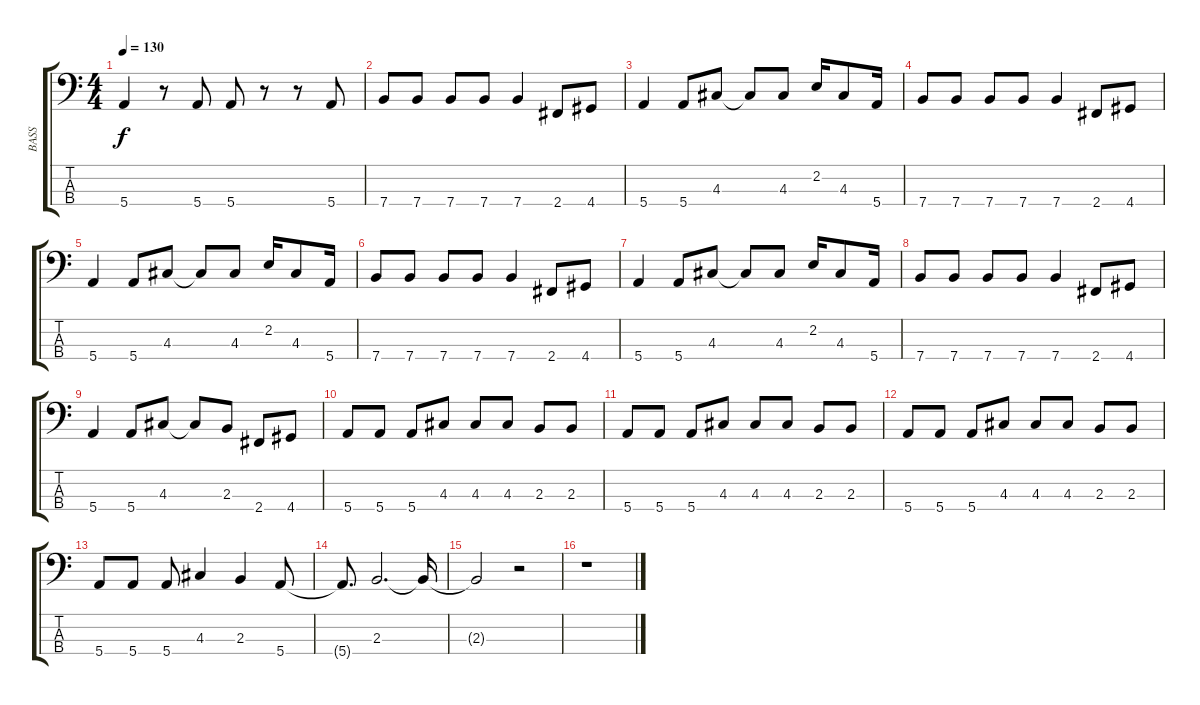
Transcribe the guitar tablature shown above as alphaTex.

\track ("BASS" "BASS") {instrument electricbassfinger}
\staff {score tabs}
\tuning (G2 D2 A1 E1) {hide}
\ts (4 4)
\tempo 130
\clef f4
\ks c
5.4.4{dy f} r.8 5.4.8 5.4.8 r.8 r.8 5.4.8 |
7.4.8 7.4.8 7.4.8 7.4.8 7.4.4 2.4.8 4.4.8 |
5.4.4 5.4.8 4.3.8 4.3{t}.8 4.3.8 2.2.16 4.3.8 5.4.16 |
7.4.8 7.4.8 7.4.8 7.4.8 7.4.4 2.4.8 4.4.8 |
5.4.4 5.4.8 4.3.8 4.3{t}.8 4.3.8 2.2.16 4.3.8 5.4.16 |
7.4.8 7.4.8 7.4.8 7.4.8 7.4.4 2.4.8 4.4.8 |
5.4.4 5.4.8 4.3.8 4.3{t}.8 4.3.8 2.2.16 4.3.8 5.4.16 |
7.4.8 7.4.8 7.4.8 7.4.8 7.4.4 2.4.8 4.4.8 |
5.4.4 5.4.8 4.3.8 4.3{t}.8 2.3.8 2.4.8 4.4.8 |
5.4.8 5.4.8 5.4.8 4.3.8 4.3.8 4.3.8 2.3.8 2.3.8 |
5.4.8 5.4.8 5.4.8 4.3.8 4.3.8 4.3.8 2.3.8 2.3.8 |
5.4.8 5.4.8 5.4.8 4.3.8 4.3.8 4.3.8 2.3.8 2.3.8 |
5.4.8 5.4.8 5.4.8 4.3.4 2.3.4 5.4.8 |
5.4{t}.8{d} 2.3.2{d} 2.3{t}.16 |
2.3{t}.2 r.2 |
r.1
